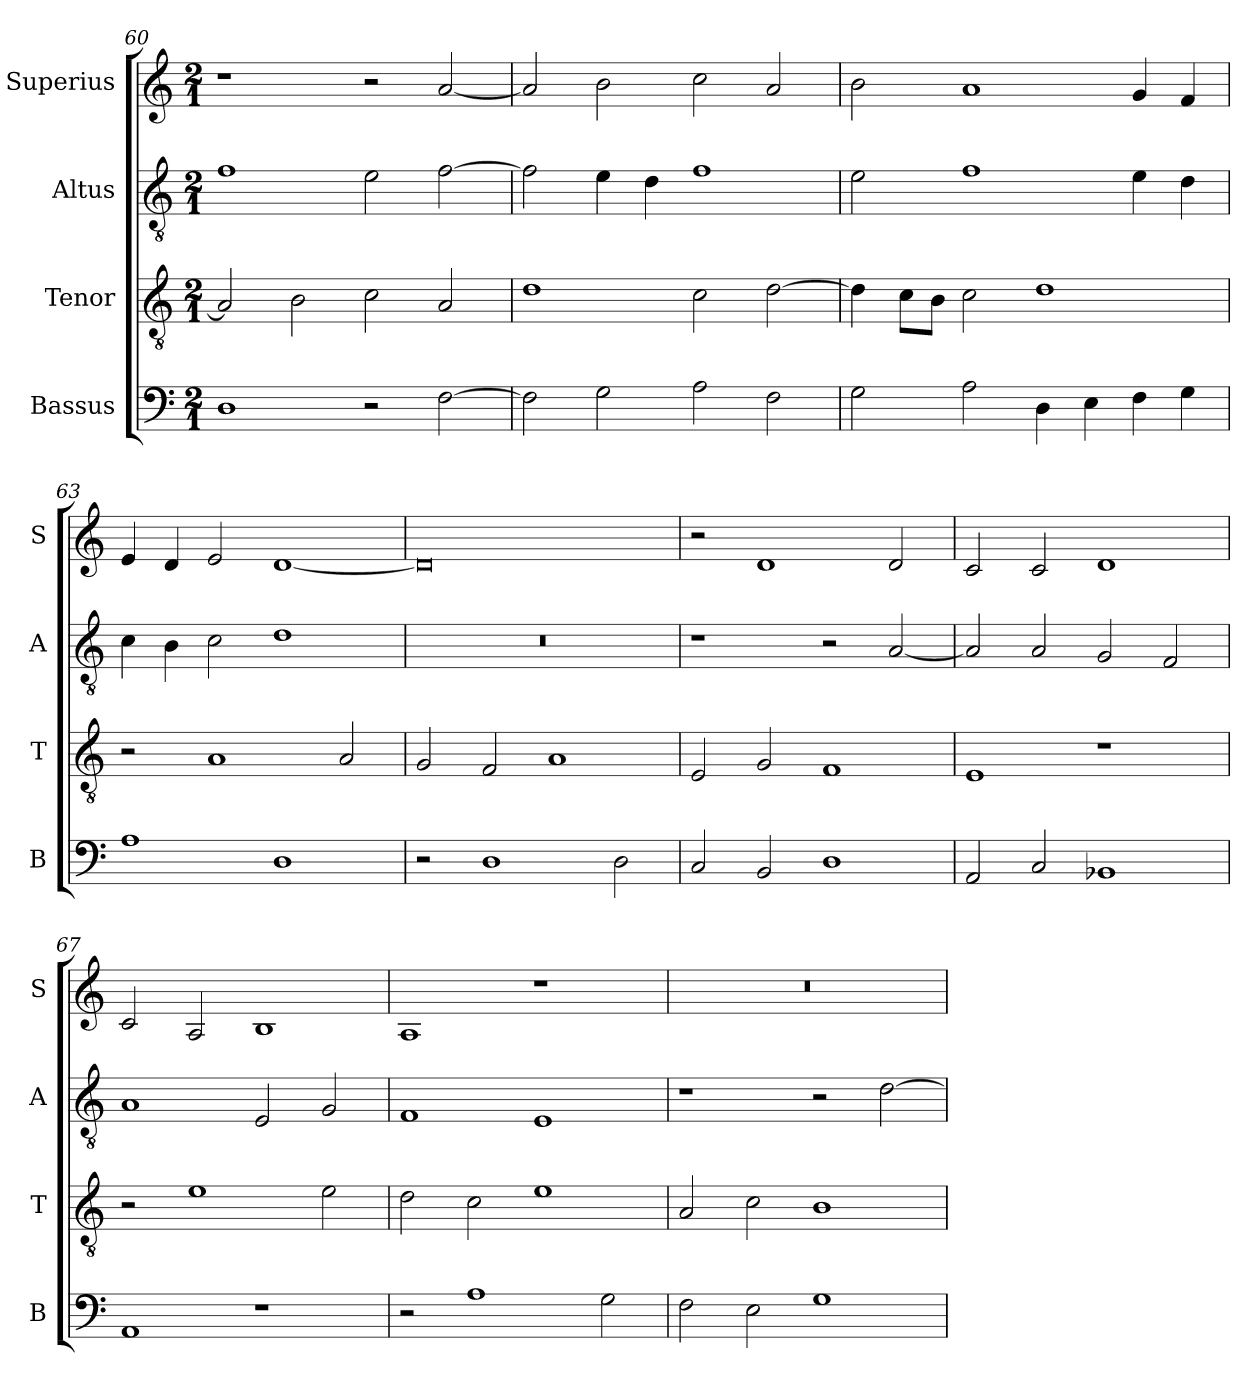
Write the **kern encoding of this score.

**kern	**kern	**kern	**kern
*part4	*part3	*part2	*part1
*staff4	*staff3	*staff2	*staff1
*I"Bassus	*I"Tenor	*I"Altus	*I"Superius
*I'B	*I'T	*I'A	*I'S
*clefF4	*clefGv2	*clefGv2	*clefG2
*k[]	*k[]	*k[]	*k[]
*C:	*C:	*C:	*C:
*M2/1	*M2/1	*M2/1	*M2/1
=60	=60	=60	=60
1D	2A]	1f	1r
.	2B	.	.
2r	2c	2e	2r
[2F	2A	[2f	[2a
=61	=61	=61	=61
2F]	1d	2f]	2a]
2G	.	4e	2b
.	.	4d	.
2A	2c	1f	2cc
2F	[2d	.	2a
=62	=62	=62	=62
2G	4d]	2e	2b
.	8cL	.	.
.	8BJ	.	.
2A	2c	1f	1a
4D	1d	.	.
4E	.	.	.
4F	.	4e	4g
4G	.	4d	4f
=63	=63	=63	=63
1A	2r	4c	4e
.	.	4B	4d
.	1A	2c	2e
1D	.	1d	[1d
.	2A	.	.
=64	=64	=64	=64
2r	2G	0r	0d]
1D	2F	.	.
.	1A	.	.
2D	.	.	.
=65	=65	=65	=65
2C	2E	1r	2r
2BB	2G	.	1d
1D	1F	2r	.
.	.	[2A	2d
=66	=66	=66	=66
2AA	1E	2A]	2c
2C	.	2A	2c
1BB-X	1r	2G	1d
.	.	2F	.
=67	=67	=67	=67
1AA	2r	1A	2c
.	1e	.	2A
1r	.	2E	1B
.	2e	2G	.
=68	=68	=68	=68
2r	2d	1F	1A
1A	2c	.	.
.	1e	1E	1r
2G	.	.	.
=69	=69	=69	=69
2F	2A	1r	0r
2E	2c	.	.
1G	1B	2r	.
.	.	[2d	.
=	=	=	=
*-	*-	*-	*-
